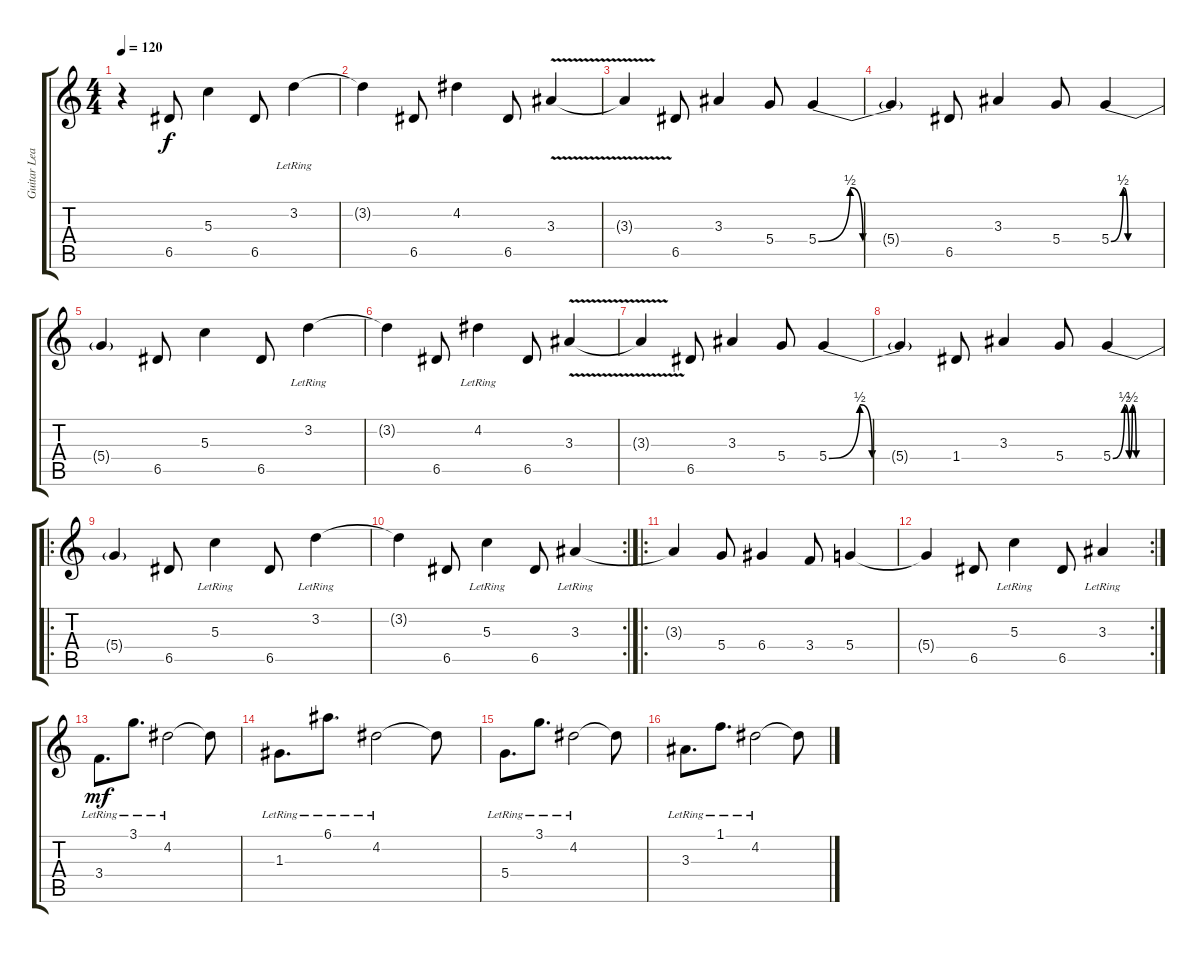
\track ("Guitar Lead" "Guitar Lea") {instrument electricguitarjazz}
\staff {score tabs}
\tuning (E4 B3 G3 D3 A2 E2) {hide}
\ts (4 4)
\tempo 120
\clef g2
\ks c
r.4{dy f volume 7 instrument overdrivenguitar} 6.5.8 5.3.4 6.5.8 3.2{lr}.4 |
3.2{t}.4 6.5.8 4.2.4 6.5.8 3.3{v}.4 |
3.3{t}.4 6.5.8 3.3.4 5.4.8 5.4{be (custom 0 0 15 2 21 0 30 0 60 0)}.4 |
5.4{t}.4 6.5.8 3.3.4 5.4.8 5.4{be (custom 0 0 15 2 21 0 30 0 60 0)}.4 |
5.4{t}.4 6.5.8 5.3.4 6.5.8 3.2{lr}.4 |
3.2{t}.4 6.5.8 4.2{lr}.4 6.5.8 3.3{v}.4 |
3.3{t}.4 6.5.8 3.3.4 5.4.8 5.4{be (custom 0 0 15 2 21 0 30 0 60 0)}.4 |
5.4{t}.4 1.4.8 3.3.4 5.4.8 5.4{be (custom 0 0 15 2 21 0 25 2 30 0 34 0 40 0 60 0)}.4 |
\ro
5.4{t}.4 6.5.8{volume 16 instrument electricguitarjazz} 5.3{lr}.4 6.5.8 3.2{lr}.4 |
\rc 2
3.2{t}.4 6.5.8 5.3{lr}.4 6.5.8 3.3{lr}.4 |
\ro
3.3{t}.4 5.4.8 6.4.4 3.4.8 5.4.4 |
\rc 2
5.4{t}.4 6.5.8 5.3{lr}.4 6.5.8 3.3{lr}.4 |
3.4{lr}.8{d dy mf} 3.1{lr}.8{d} 4.2{lr}.2 4.2{t}.8 |
1.3{lr}.8{d} 6.1{lr}.8{d} 4.2{lr}.2 4.2{t}.8 |
5.4{lr}.8{d} 3.1{lr}.8{d} 4.2{lr}.2 4.2{t}.8 |
3.3{lr}.8{d} 1.1{lr}.8{d} 4.2{lr}.2 4.2{t}.8
